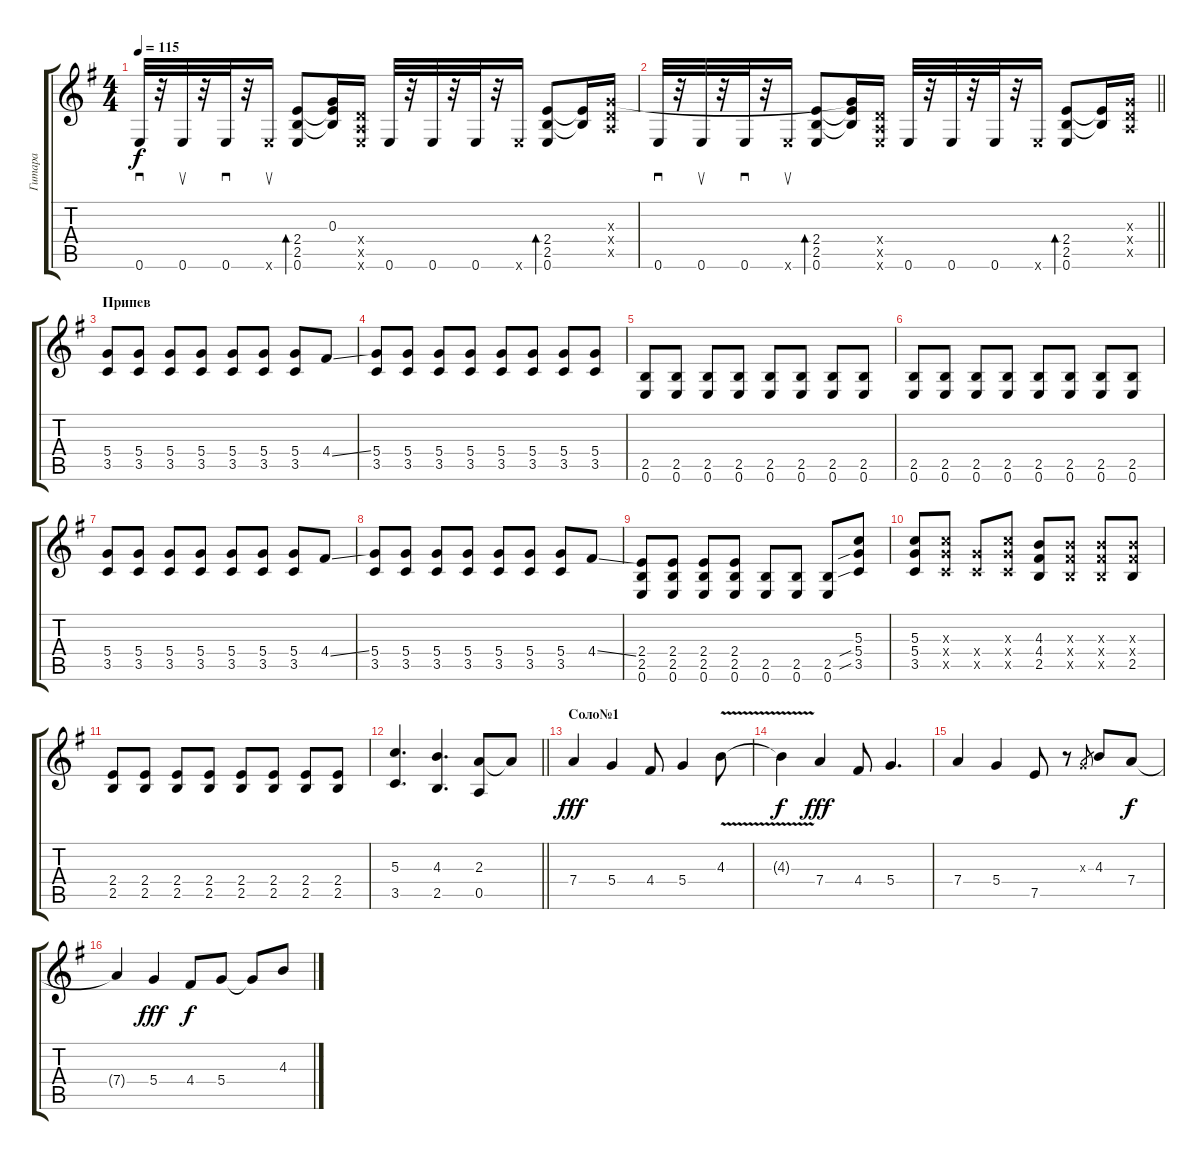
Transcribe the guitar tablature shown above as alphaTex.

\track ("Гитара" "Гитара") {instrument overdrivenguitar}
\staff {score tabs}
\tuning (E4 B3 G3 D3 A2 E2) {hide}
\ts (4 4)
\tempo 115
\clef g2
\ks g
0.6.32{sd dy f instrument overdrivenguitar} r.32 0.6.32{su} r.32 0.6.32{sd} r.32 0.6{x}.16{su} (2.4 2.5 0.6).8{bd 60} (0.3{t} 2.4{t} 2.5{t}).16 (0.4{x} 0.5{x} 0.6{x}).16 0.6.32 r.32 0.6.32 r.32 0.6.32 r.32 0.6{x}.16 (2.4 2.5 0.6).8{bd 60} (2.4{t} 2.5{t}).16 (0.3{x} 0.4{x} 0.5{x}).16 |
\barLineRight lightlight
0.6.32{sd instrument overdrivenguitar} r.32 0.6.32{su} r.32 0.6.32{sd} r.32 0.6{x}.16{su} (2.4 2.5 0.6).8{bd 60} (0.3{t} 2.4{t} 2.5{t}).16 (0.4{x} 0.5{x} 0.6{x}).16 0.6.32 r.32 0.6.32 r.32 0.6.32 r.32 0.6{x}.16 (2.4 2.5 0.6).8{bd 60} (2.4{t} 2.5{t}).16 (0.3{x} 0.4{x} 0.5{x}).16 |
\section ("" "Припев")
(5.4 3.5).8 (5.4 3.5).8 (5.4 3.5).8 (5.4 3.5).8 (5.4 3.5).8 (5.4 3.5).8 (5.4 3.5).8 4.4{ss}.8 |
(5.4 3.5).8 (5.4 3.5).8 (5.4 3.5).8 (5.4 3.5).8 (5.4 3.5).8 (5.4 3.5).8 (5.4 3.5).8 (5.4 3.5).8 |
(2.5 0.6).8 (2.5 0.6).8 (2.5 0.6).8 (2.5 0.6).8 (2.5 0.6).8 (2.5 0.6).8 (2.5 0.6).8 (2.5 0.6).8 |
(2.5 0.6).8 (2.5 0.6).8 (2.5 0.6).8 (2.5 0.6).8 (2.5 0.6).8 (2.5 0.6).8 (2.5 0.6).8 (2.5 0.6).8 |
(5.4 3.5).8 (5.4 3.5).8 (5.4 3.5).8 (5.4 3.5).8 (5.4 3.5).8 (5.4 3.5).8 (5.4 3.5).8 4.4{ss}.8 |
(5.4 3.5).8 (5.4 3.5).8 (5.4 3.5).8 (5.4 3.5).8 (5.4 3.5).8 (5.4 3.5).8 (5.4 3.5).8 4.4{ss}.8 |
(2.4 2.5 0.6).8 (2.4 2.5 0.6).8 (2.4 2.5 0.6).8 (2.4 2.5 0.6).8 (2.5 0.6).8 (2.5 0.6).8 (2.5 0.6).8 (5.3 5.4{sib} 3.5{sib}).8{volume 16 instrument overdrivenguitar} |
(5.3 5.4 3.5).8 (5.3{x} 5.4{x} 3.5{x}).8 (5.4{x} 3.5{x}).8 (5.3{x} 5.4{x} 3.5{x}).8 (4.3 4.4 2.5).8 (4.3{x} 4.4{x} 2.5{x}).8 (4.3{x} 4.4{x} 2.5{x}).8 (4.3{x} 4.4{x} 2.5).8 |
(2.4 2.5).8 (2.4 2.5).8 (2.4 2.5).8 (2.4 2.5).8 (2.4 2.5).8 (2.4 2.5).8 (2.4 2.5).8 (2.4 2.5).8 |
\barLineRight lightlight
(5.3 3.5).4{d} (4.3 2.5).4{d} (2.3 0.5).8 2.3{t}.8 |
\section ("" "Соло№1")
7.4.4{dy fff} 5.4.4 4.4.8 5.4.4 4.3{v}.8 |
4.3{t}.4{dy f} 7.4.4{dy fff} 4.4.8 5.4.4{d} |
7.4.4 5.4.4 7.5.8 r.8 0.3{x}.8{gr} 4.3.8 7.4.8{dy f} |
7.4{t}.4 5.4.4{dy fff} 4.4.8{dy f} 5.4.8 5.4{t}.8 4.3.8
